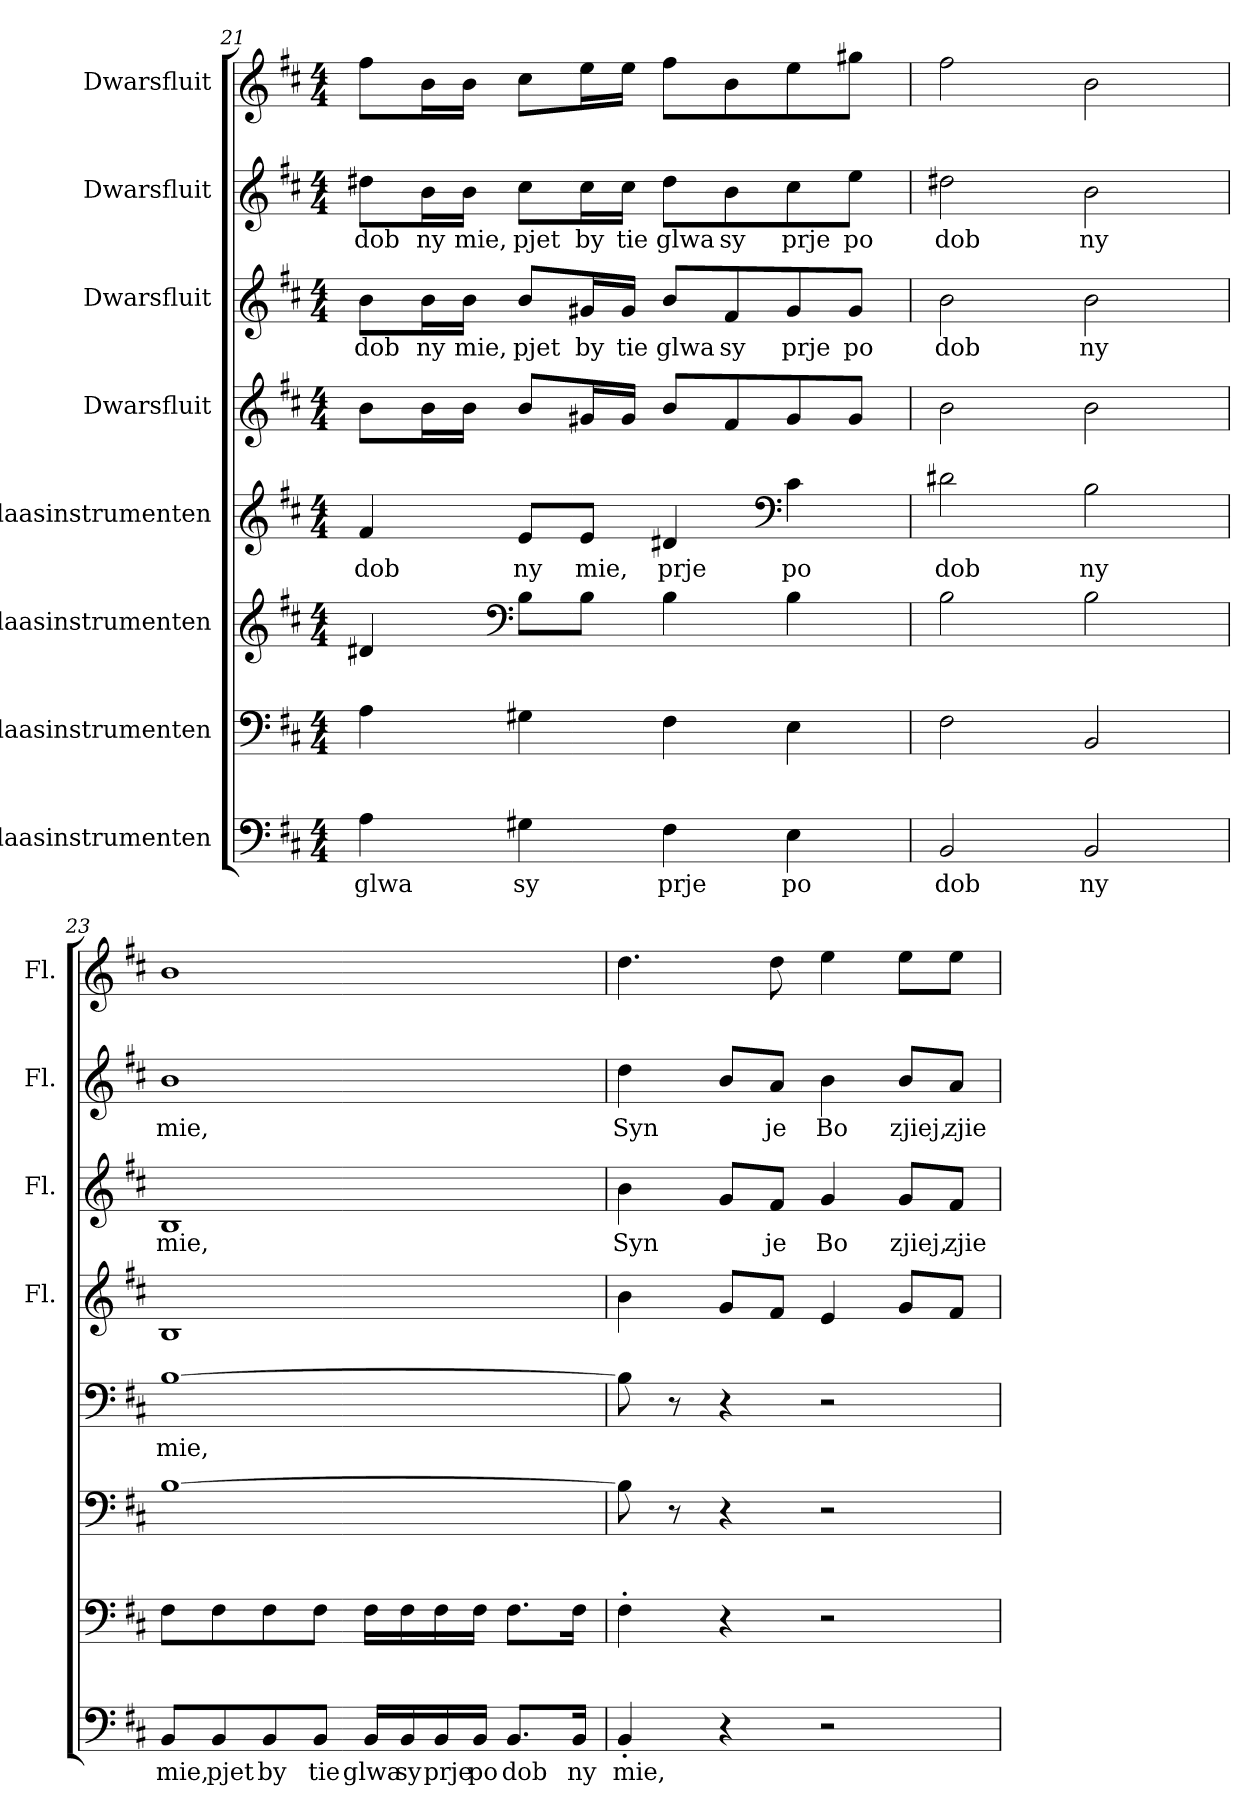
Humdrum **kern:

**kern	**text	**kern	**kern	**kern	**text	**kern	**kern	**text	**kern	**text	**kern
*part8	*part8	*part7	*part6	*part5	*part5	*part4	*part3	*part3	*part2	*part2	*part1
*staff8	*staff8	*staff7	*staff6	*staff5	*staff5	*staff4	*staff3	*staff3	*staff2	*staff2	*staff1
*I"Blaasinstrumenten	*	*I"Blaasinstrumenten	*I"Blaasinstrumenten	*I"Blaasinstrumenten	*	*I"Dwarsfluit	*I"Dwarsfluit	*	*I"Dwarsfluit	*	*I"Dwarsfluit
*	*	*	*	*	*	*I'Fl.	*I'Fl.	*	*I'Fl.	*	*I'Fl.
!!LO:PB:g=z
*clefF4	*	*clefF4	*clefG2	*clefG2	*	*clefG2	*clefG2	*	*clefG2	*	*clefG2
*k[f#c#]	*	*k[f#c#]	*k[f#c#]	*k[f#c#]	*	*k[f#c#]	*k[f#c#]	*	*k[f#c#]	*	*k[f#c#]
*M4/4	*	*M4/4	*M4/4	*M4/4	*	*M4/4	*M4/4	*	*M4/4	*	*M4/4
=21	=21	=21	=21	=21	=21	=21	=21	=21	=21	=21	=21
!	!LO:LY:b	!	!	!	!LO:LY:b	!	!	!LO:LY:b	!	!LO:LY:b	!
4A\	glwa	4A\	4d#X/	4f#/	dob	8b\L	8b\L	dob	8dd#X\L	dob	8ff#\L
!	!	!	!	!	!	!	!	!LO:LY:b	!	!LO:LY:b	!
.	.	.	.	.	.	16b\L	16b\L	ny	16b\L	ny	16b\L
!	!	!	!	!	!	!	!	!LO:LY:b	!	!LO:LY:b	!
.	.	.	.	.	.	16b\JJ	16b\JJ	mie,	16b\JJ	mie,	16b\JJ
*	*	*	*clefF4	*	*	*	*	*	*	*	*
!	!LO:LY:b	!	!	!	!LO:LY:b	!	!	!LO:LY:b	!	!LO:LY:b	!
4G#X\	sy	4G#X\	8B\L	8e/L	ny	8b/L	8b/L	pjet	8cc#\L	pjet	8cc#\L
!	!	!	!	!	!LO:LY:b	!	!	!LO:LY:b	!	!LO:LY:b	!
.	.	.	8B\J	8e/J	mie,	16g#X/L	16g#X/L	by	16cc#\L	by	16ee\L
!	!	!	!	!	!	!	!	!LO:LY:b	!	!LO:LY:b	!
.	.	.	.	.	.	16g#/JJ	16g#/JJ	tie	16cc#\JJ	tie	16ee\JJ
!	!LO:LY:b	!	!	!	!LO:LY:b	!	!	!LO:LY:b	!	!LO:LY:b	!
4F#\	prje	4F#\	4B\	4d#X/	prje	8b/L	8b/L	glwa	8dd#\L	glwa	8ff#\L
!	!	!	!	!	!	!	!	!LO:LY:b	!	!LO:LY:b	!
.	.	.	.	.	.	8f#/	8f#/	sy	8b\	sy	8b\
*	*	*	*	*clefF4	*	*	*	*	*	*	*
!	!LO:LY:b	!	!	!	!LO:LY:b	!	!	!LO:LY:b	!	!LO:LY:b	!
4E\	po	4E\	4B\	4c#\	po	8g#/	8g#/	prje	8cc#\	prje	8ee\
!	!	!	!	!	!	!	!	!LO:LY:b	!	!LO:LY:b	!
.	.	.	.	.	.	8g#/J	8g#/J	po	8ee\J	po	8gg#X\J
=22	=22	=22	=22	=22	=22	=22	=22	=22	=22	=22	=22
!	!LO:LY:b	!	!	!	!LO:LY:b	!	!	!LO:LY:b	!	!LO:LY:b	!
2BB/	dob	2F#\	2B\	2d#X\	dob	2b\	2b\	dob	2dd#X\	dob	2ff#\
!	!LO:LY:b	!	!	!	!LO:LY:b	!	!	!LO:LY:b	!	!LO:LY:b	!
2BB/	ny	2BB/	2B\	2B\	ny	2b\	2b\	ny	2b\	ny	2b\
!!LO:PB:g=z
=23	=23	=23	=23	=23	=23	=23	=23	=23	=23	=23	=23
!	!LO:LY:b	!	!	!	!LO:LY:b	!	!	!LO:LY:b	!	!LO:LY:b	!
8BB/L	mie,	8F#\L	[1B	[1B	mie,	1B	1B	mie,	1b	mie,	1b
!	!LO:LY:b	!	!	!	!	!	!	!	!	!	!
8BB/	pjet	8F#\	.	.	.	.	.	.	.	.	.
!	!LO:LY:b	!	!	!	!	!	!	!	!	!	!
8BB/	by	8F#\	.	.	.	.	.	.	.	.	.
!	!LO:LY:b	!	!	!	!	!	!	!	!	!	!
8BB/J	tie	8F#\J	.	.	.	.	.	.	.	.	.
!	!LO:LY:b	!	!	!	!	!	!	!	!	!	!
16BB/LL	glwa	16F#\LL	.	.	.	.	.	.	.	.	.
!	!LO:LY:b	!	!	!	!	!	!	!	!	!	!
16BB/	sy	16F#\	.	.	.	.	.	.	.	.	.
!	!LO:LY:b	!	!	!	!	!	!	!	!	!	!
16BB/	prje	16F#\	.	.	.	.	.	.	.	.	.
!	!LO:LY:b	!	!	!	!	!	!	!	!	!	!
16BB/JJ	po	16F#\JJ	.	.	.	.	.	.	.	.	.
!	!LO:LY:b	!	!	!	!	!	!	!	!	!	!
8.BB/L	dob	8.F#\L	.	.	.	.	.	.	.	.	.
!	!LO:LY:b	!	!	!	!	!	!	!	!	!	!
16BB/Jk	ny	16F#\Jk	.	.	.	.	.	.	.	.	.
=24	=24	=24	=24	=24	=24	=24	=24	=24	=24	=24	=24
!	!LO:LY:b	!	!	!	!	!	!	!LO:LY:b	!	!LO:LY:b	!
4BB'/	mie,	4F#'\	8B\]	8B\]	.	4b\	4b\	Syn	4dd\	Syn	4.dd\
.	.	.	8r	8r	.	.	.	.	.	.	.
4r	.	4r	4r	4r	.	8g/L	8g/L	.	8b/L	.	.
!	!	!	!	!	!	!	!	!LO:LY:b	!	!LO:LY:b	!
.	.	.	.	.	.	8f#/J	8f#/J	je	8a/J	je	8dd\
!	!	!	!	!	!	!	!	!LO:LY:b	!	!LO:LY:b	!
2r	.	2r	2r	2r	.	4e/	4g/	Bo	4b\	Bo	4ee\
!	!	!	!	!	!	!	!	!LO:LY:b	!	!LO:LY:b	!
.	.	.	.	.	.	8g/L	8g/L	zjiej,	8b/L	zjiej,	8ee\L
!	!	!	!	!	!	!	!	!LO:LY:b	!	!LO:LY:b	!
.	.	.	.	.	.	8f#/J	8f#/J	zjie	8a/J	zjie	8ee\J
=	=	=	=	=	=	=	=	=	=	=	=
*-	*-	*-	*-	*-	*-	*-	*-	*-	*-	*-	*-
